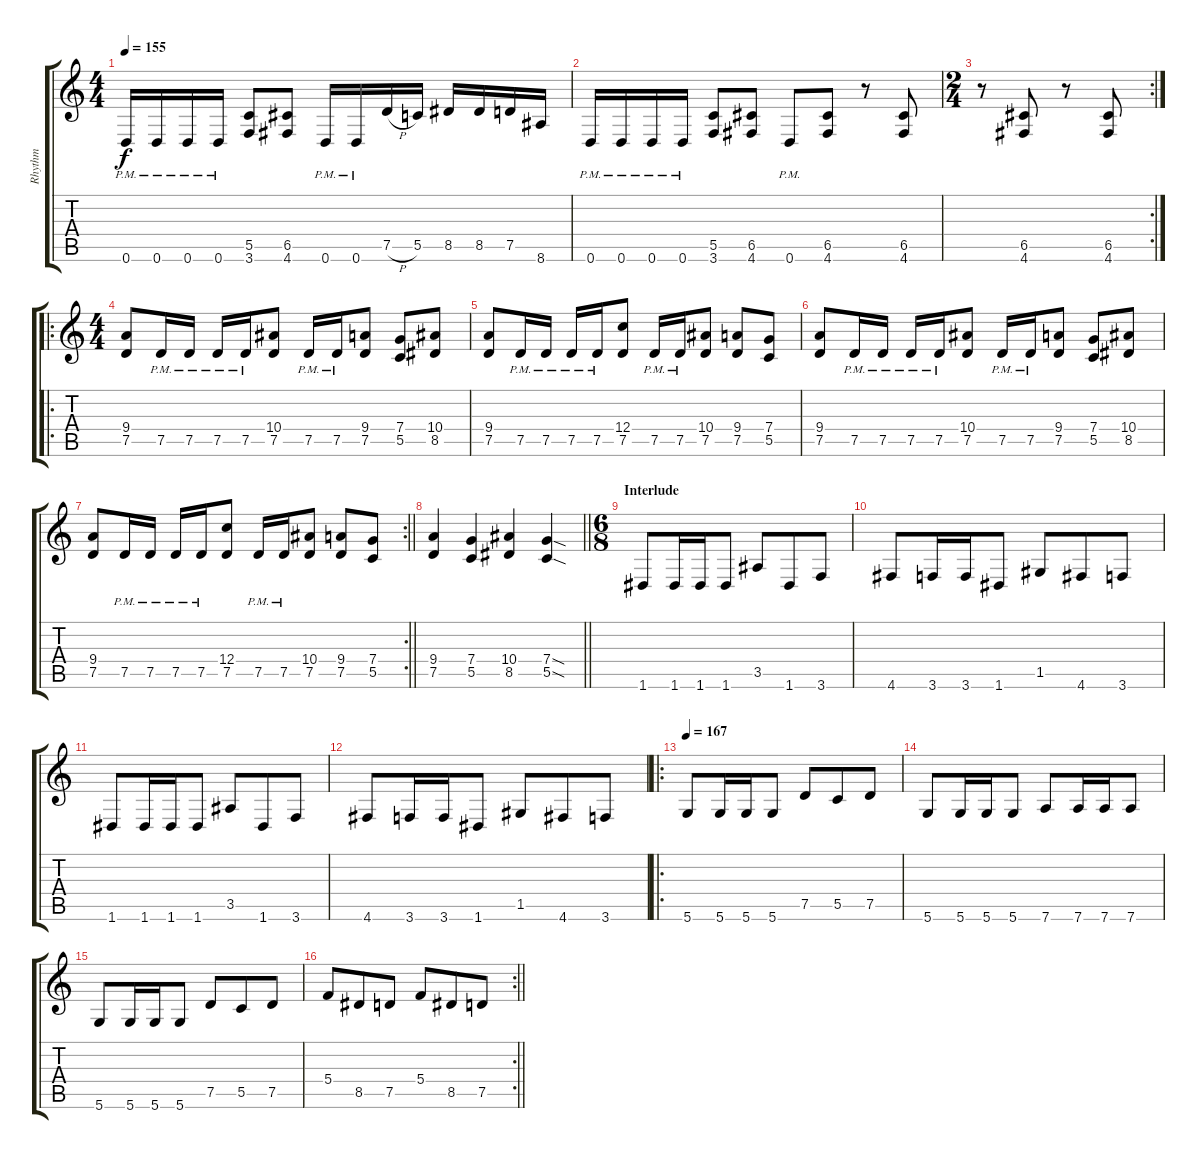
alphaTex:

\track ("Rhythm" "Rhythm") {instrument distortionguitar}
\staff {score tabs}
\tuning (D4 A3 F3 C3 G2 D2) {hide}
\ts (4 4)
\tempo 155
\clef g2
\ks c
0.6{pm}.16{dy f} 0.6{pm}.16 0.6{pm}.16 0.6{pm}.16 (5.5 3.6).8 (6.5 4.6).8 0.6{pm}.16 0.6{pm}.16 7.5{h}.16 5.5.16 8.5.16 8.5.16 7.5.16 8.6.16 |
0.6{pm}.16 0.6{pm}.16 0.6{pm}.16 0.6{pm}.16 (5.5 3.6).8 (6.5 4.6).8 0.6{pm}.8 (6.5 4.6).8 r.8 (6.5 4.6).8 |
\rc 2
\ts (2 4)
r.8 (6.5 4.6).8 r.8 (6.5 4.6).8 |
\ro
\ts (4 4)
(9.4 7.5).8 7.5{pm}.16 7.5{pm}.16 7.5{pm}.16 7.5{pm}.16 (10.4 7.5).8 7.5{pm}.16 7.5{pm}.16 (9.4 7.5).8 (7.4 5.5).8 (10.4 8.5).8 |
(9.4 7.5).8 7.5{pm}.16 7.5{pm}.16 7.5{pm}.16 7.5{pm}.16 (12.4 7.5).8 7.5{pm}.16 7.5{pm}.16 (10.4 7.5).8 (9.4 7.5).8 (7.4 5.5).8 |
(9.4 7.5).8 7.5{pm}.16 7.5{pm}.16 7.5{pm}.16 7.5{pm}.16 (10.4 7.5).8 7.5{pm}.16 7.5{pm}.16 (9.4 7.5).8 (7.4 5.5).8 (10.4 8.5).8 |
\rc 2
\barLineRight lightlight
(9.4 7.5).8 7.5{pm}.16 7.5{pm}.16 7.5{pm}.16 7.5{pm}.16 (12.4 7.5).8 7.5{pm}.16 7.5{pm}.16 (10.4 7.5).8 (9.4 7.5).8 (7.4 5.5).8 |
\barLineRight lightlight
(9.4 7.5).4 (7.4 5.5).4 (10.4 8.5).4 (7.4{sod} 5.5{sod}).4 |
\ts (6 8)
\section ("" "Interlude")
1.6.8 1.6.16 1.6.16 1.6.8 3.5.8 1.6.8 3.6.8 |
4.6.8 3.6.16 3.6.16 1.6.8 1.5.8 4.6.8 3.6.8 |
1.6.8 1.6.16 1.6.16 1.6.8 3.5.8 1.6.8 3.6.8 |
4.6.8 3.6.16 3.6.16 1.6.8 1.5.8 4.6.8 3.6.8 |
\ro
\tempo 167
5.6.8 5.6.16 5.6.16 5.6.8 7.5.8 5.5.8 7.5.8 |
5.6.8 5.6.16 5.6.16 5.6.8 7.6.8 7.6.16 7.6.16 7.6.8 |
5.6.8 5.6.16 5.6.16 5.6.8 7.5.8 5.5.8 7.5.8 |
\rc 2
\barLineRight lightlight
5.4.8 8.5.8 7.5.8 5.4.8 8.5.8 7.5.8
